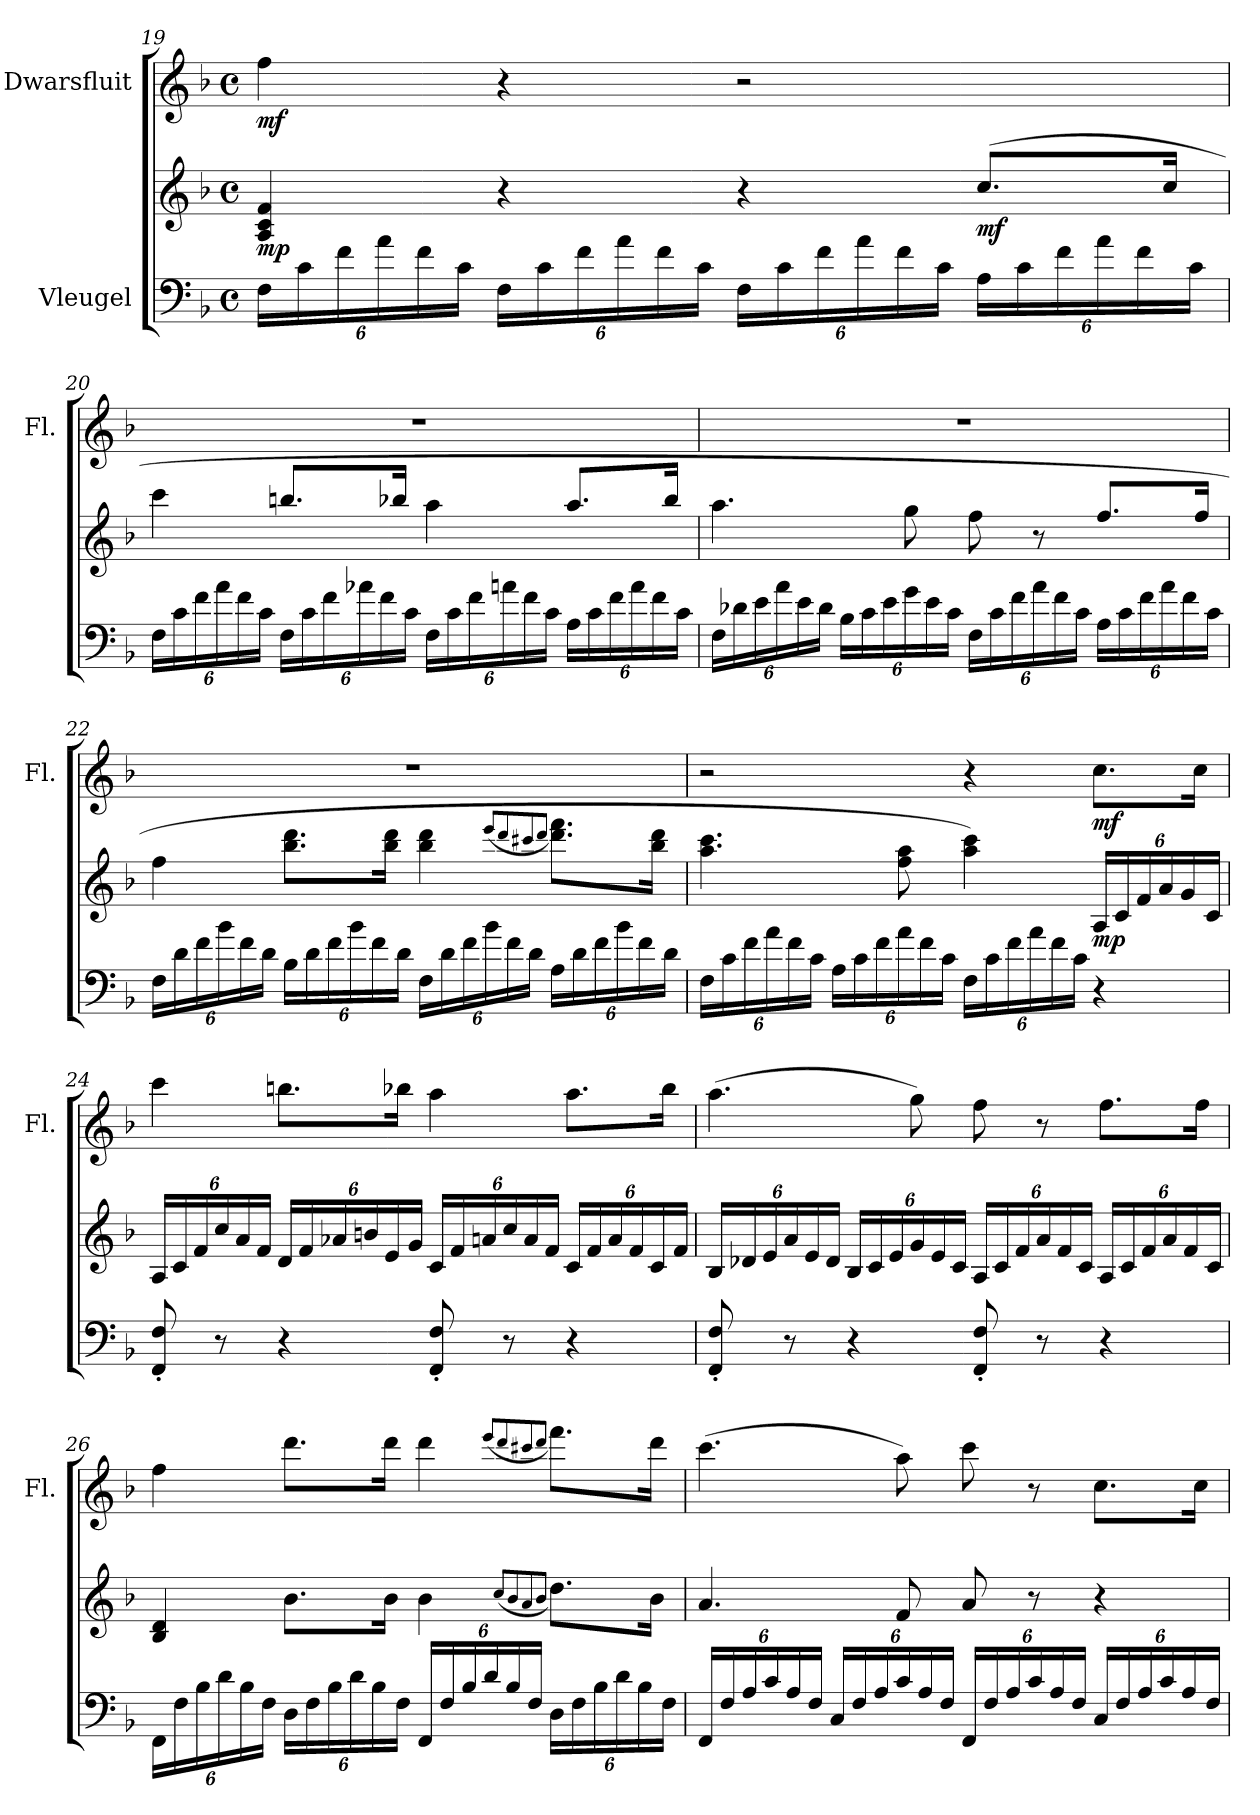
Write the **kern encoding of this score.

**kern	**kern	**dynam	**kern	**dynam
*part2	*part2	*part2	*part1	*part1
*staff3	*staff2	*staff2/3	*staff1	*staff1
*I"Vleugel	*	*	*I"Dwarsfluit	*
*	*	*	*I'Fl.	*
!!LO:PB:g=z
*clefF4	*clefG2	*	*clefG2	*
*k[b-]	*k[b-]	*	*k[b-]	*
*M4/4	*M4/4	*	*M4/4	*
*met(c)	*met(c)	*	*met(c)	*
*Xbrackettup	*	*	*	*
=19	=19	=19	=19	=19
!	!	!LO:DY:b	!	!LO:DY:b
24F\LL	4A/ 4c/ 4f/	mp	4ff\	mf
24c\	.	.	.	.
24f\	.	.	.	.
24a\	.	.	.	.
24f\	.	.	.	.
24c\JJ	.	.	.	.
24F\LL	4r	.	4r	.
24c\	.	.	.	.
24f\	.	.	.	.
24a\	.	.	.	.
24f\	.	.	.	.
24c\JJ	.	.	.	.
24F\LL	4r	.	2r	.
24c\	.	.	.	.
24f\	.	.	.	.
24a\	.	.	.	.
24f\	.	.	.	.
24c\JJ	.	.	.	.
!	!	!LO:DY:b	!	!
24A\LL	(8.cc/L	mf	.	.
24c\	.	.	.	.
24f\	.	.	.	.
24a\	.	.	.	.
24f\	.	.	.	.
.	16cc/Jk	.	.	.
24c\JJ	.	.	.	.
!!LO:LB:g=z
=20	=20	=20	=20	=20
24F\LL	4ccc\	.	1r	.
24c\	.	.	.	.
24f\	.	.	.	.
24a\	.	.	.	.
24f\	.	.	.	.
24c\JJ	.	.	.	.
24F\LL	8.bbn/L	.	.	.
24c\	.	.	.	.
24f\	.	.	.	.
24a-X\	.	.	.	.
24f\	.	.	.	.
.	16bb-X/Jk	.	.	.
24c\JJ	.	.	.	.
24F\LL	4aa\	.	.	.
24c\	.	.	.	.
24f\	.	.	.	.
24an\	.	.	.	.
24f\	.	.	.	.
24c\JJ	.	.	.	.
24A\LL	8.aa/L	.	.	.
24c\	.	.	.	.
24f\	.	.	.	.
24a\	.	.	.	.
24f\	.	.	.	.
.	16bb-/Jk	.	.	.
24c\JJ	.	.	.	.
!!LO:LB:g=z
=21	=21	=21	=21	=21
24F\LL	4.aa\	.	1r	.
24d-X\	.	.	.	.
24e\	.	.	.	.
24a\	.	.	.	.
24e\	.	.	.	.
24d-\JJ	.	.	.	.
24B-\LL	.	.	.	.
24c\	.	.	.	.
24e\	.	.	.	.
24g\	8gg\	.	.	.
24e\	.	.	.	.
24c\JJ	.	.	.	.
24F\LL	8ff\	.	.	.
24c\	.	.	.	.
24f\	.	.	.	.
24a\	8r	.	.	.
24f\	.	.	.	.
24c\JJ	.	.	.	.
24A\LL	8.ff/L	.	.	.
24c\	.	.	.	.
24f\	.	.	.	.
24a\	.	.	.	.
24f\	.	.	.	.
.	16ff/Jk	.	.	.
24c\JJ	.	.	.	.
!!LO:PB:g=z
=22	=22	=22	=22	=22
24F\LL	4ff\	.	1r	.
24d\	.	.	.	.
24f\	.	.	.	.
24b-\	.	.	.	.
24f\	.	.	.	.
24d\JJ	.	.	.	.
24B-\LL	8.bb-\ 8.ddd\L	.	.	.
24d\	.	.	.	.
24f\	.	.	.	.
24b-\	.	.	.	.
24f\	.	.	.	.
.	16bb-\ 16ddd\Jk	.	.	.
24d\JJ	.	.	.	.
24F\LL	4bb-\ 4ddd\	.	.	.
24d\	.	.	.	.
24f\	.	.	.	.
24b-\	.	.	.	.
24f\	.	.	.	.
24d\JJ	.	.	.	.
.	(8qeee/L	.	.	.
.	8qddd/	.	.	.
.	8qccc#X/	.	.	.
.	8qddd/J	.	.	.
24A\LL	8.ddd\ 8.fff\L)	.	.	.
24d\	.	.	.	.
24f\	.	.	.	.
24b-\	.	.	.	.
24f\	.	.	.	.
.	16bb-\ 16ddd\Jk	.	.	.
24d\JJ	.	.	.	.
!!LO:LB:g=z
=23	=23	=23	=23	=23
24F\LL	4.aa\ 4.ccc\	.	2r	.
24c\	.	.	.	.
24f\	.	.	.	.
24a\	.	.	.	.
24f\	.	.	.	.
24c\JJ	.	.	.	.
24A\LL	.	.	.	.
24c\	.	.	.	.
24f\	.	.	.	.
24a\	8ff\ 8aa\	.	.	.
24f\	.	.	.	.
24c\JJ	.	.	.	.
24F\LL	4aa\ 4ccc\)	.	4r	.
24c\	.	.	.	.
24f\	.	.	.	.
24a\	.	.	.	.
24f\	.	.	.	.
24c\JJ	.	.	.	.
*	*Xbrackettup	*	*	*
!	!	!LO:DY:b	!	!LO:DY:b
4r	24A/LL	mp	8.cc\L	mf
.	24c/	.	.	.
.	24f/	.	.	.
.	24a/	.	.	.
.	24g/	.	.	.
.	.	.	16cc\Jk	.
.	24c/JJ	.	.	.
!!LO:LB:g=z
=24	=24	=24	=24	=24
8FF/' 8F/'	24A/LL	.	4ccc\	.
.	24c/	.	.	.
.	24f/	.	.	.
8r	24cc/	.	.	.
.	24a/	.	.	.
.	24f/JJ	.	.	.
4r	24d/LL	.	8.bbn\L	.
.	24f/	.	.	.
.	24a-X/	.	.	.
.	24bn/	.	.	.
.	24e/	.	.	.
.	.	.	16bb-X\Jk	.
.	24g/JJ	.	.	.
8FF/' 8F/'	24c/LL	.	4aa\	.
.	24f/	.	.	.
.	24an/	.	.	.
8r	24cc/	.	.	.
.	24a/	.	.	.
.	24f/JJ	.	.	.
4r	24c/LL	.	8.aa\L	.
.	24f/	.	.	.
.	24a/	.	.	.
.	24f/	.	.	.
.	24c/	.	.	.
.	.	.	16bb-\Jk	.
.	24f/JJ	.	.	.
!!LO:PB:g=z
=25	=25	=25	=25	=25
8FF/' 8F/'	24B-/LL	.	(4.aa\	.
.	24d-X/	.	.	.
.	24e/	.	.	.
8r	24a/	.	.	.
.	24e/	.	.	.
.	24d-/JJ	.	.	.
4r	24B-/LL	.	.	.
.	24c/	.	.	.
.	24e/	.	.	.
.	24g/	.	8gg\)	.
.	24e/	.	.	.
.	24c/JJ	.	.	.
8FF/' 8F/'	24A/LL	.	8ff\	.
.	24c/	.	.	.
.	24f/	.	.	.
8r	24a/	.	8r	.
.	24f/	.	.	.
.	24c/JJ	.	.	.
4r	24A/LL	.	8.ff\L	.
.	24c/	.	.	.
.	24f/	.	.	.
.	24a/	.	.	.
.	24f/	.	.	.
.	.	.	16ff\Jk	.
.	24c/JJ	.	.	.
!!LO:LB:g=z
=26	=26	=26	=26	=26
24FF\LL	4B-/ 4d/	.	4ff\	.
24F\	.	.	.	.
24B-\	.	.	.	.
24d\	.	.	.	.
24B-\	.	.	.	.
24F\JJ	.	.	.	.
24D\LL	8.b-\L	.	8.ddd\L	.
24F\	.	.	.	.
24B-\	.	.	.	.
24d\	.	.	.	.
24B-\	.	.	.	.
.	16b-\Jk	.	16ddd\Jk	.
24F\JJ	.	.	.	.
24FF/LL	4b-\	.	4ddd\	.
24F/	.	.	.	.
24B-/	.	.	.	.
24d/	.	.	.	.
24B-/	.	.	.	.
24F/JJ	.	.	.	.
.	(>8qcc/L	.	(>8qeee/L	.
.	8qb-/	.	8qddd/	.
.	8qa/	.	8qccc#X/	.
.	8qb-/J	.	8qddd/J	.
24D\LL	8.dd\L)	.	8.fff\L)	.
24F\	.	.	.	.
24B-\	.	.	.	.
24d\	.	.	.	.
24B-\	.	.	.	.
.	16b-\Jk	.	16ddd\Jk	.
24F\JJ	.	.	.	.
!!LO:LB:g=z
=27	=27	=27	=27	=27
24FF/LL	4.a/	.	(4.ccc\	.
24F/	.	.	.	.
24A/	.	.	.	.
24c/	.	.	.	.
24A/	.	.	.	.
24F/JJ	.	.	.	.
24C/LL	.	.	.	.
24F/	.	.	.	.
24A/	.	.	.	.
24c/	8f/	.	8aa\)	.
24A/	.	.	.	.
24F/JJ	.	.	.	.
24FF/LL	8a/	.	8ccc\	.
24F/	.	.	.	.
24A/	.	.	.	.
24c/	8r	.	8r	.
24A/	.	.	.	.
24F/JJ	.	.	.	.
24C/LL	4r	.	8.cc\L	.
24F/	.	.	.	.
24A/	.	.	.	.
24c/	.	.	.	.
24A/	.	.	.	.
.	.	.	16cc\Jk	.
24F/JJ	.	.	.	.
=	=	=	=	=
*-	*-	*-	*-	*-
